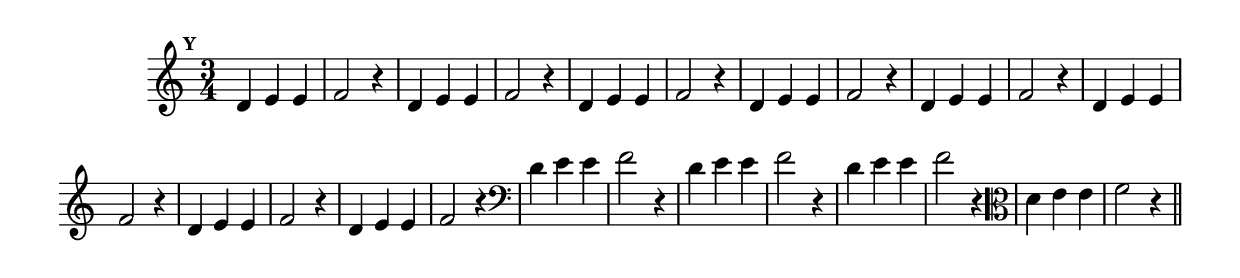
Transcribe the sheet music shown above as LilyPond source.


\version "2.14.2"

%\header { texidoc="Perguntas e Respostas"}

\relative c' {

  \override Staff.TimeSignature #'style = #'()
  \time 3/4 
  \override Score.BarNumber #'transparent = ##t
                                %\override Score.RehearsalMark #'font-family = #'roman
  \override Score.RehearsalMark #'font-size = #-2
  \override Score.BarNumber #'transparent = ##t
  \set Score.markFormatter = #format-mark-numbers

  \mark 24 

                                % CLARINETE

  \tag #'cl {
    d4 e e | f2 r4 
  }

                                % FLAUTA

  \tag #'fl {
    d4 e e | f2 r4 
  }

                                % OBOÉ

  \tag #'ob {
    d4 e e | f2 r4 
  }

                                % SAX ALTO

  \tag #'saxa {
    d4 e e | f2 r4 
  }

                                % SAX TENOR

  \tag #'saxt {
    d4 e e | f2 r4 
  }

                                % SAX GENES

  \tag #'saxg {
    d4 e e | f2 r4 
  }

                                % TROMPETE

  \tag #'tpt {
    d4 e e | f2 r4 
  }

                                % TROMPA

  \tag #'tpa {
    d4 e e | f2 r4 
  }


                                % TROMBONE

  \tag #'tbn {
    \clef bass
    d4 e e | f2 r4 
  }

                                % TUBA MIB

  \tag #'tbamib {
    \clef bass
    d4 e e | f2 r4 
  }

                                % TUBA SIB

  \tag #'tbasib {
    \clef bass
    d4 e e | f2 r4 
  }

                                % VIOLA

  \tag #'vla {
    \clef alto
    d4 e e | f2 r4 
  }

                                % FINAL

  \bar "||"

}
